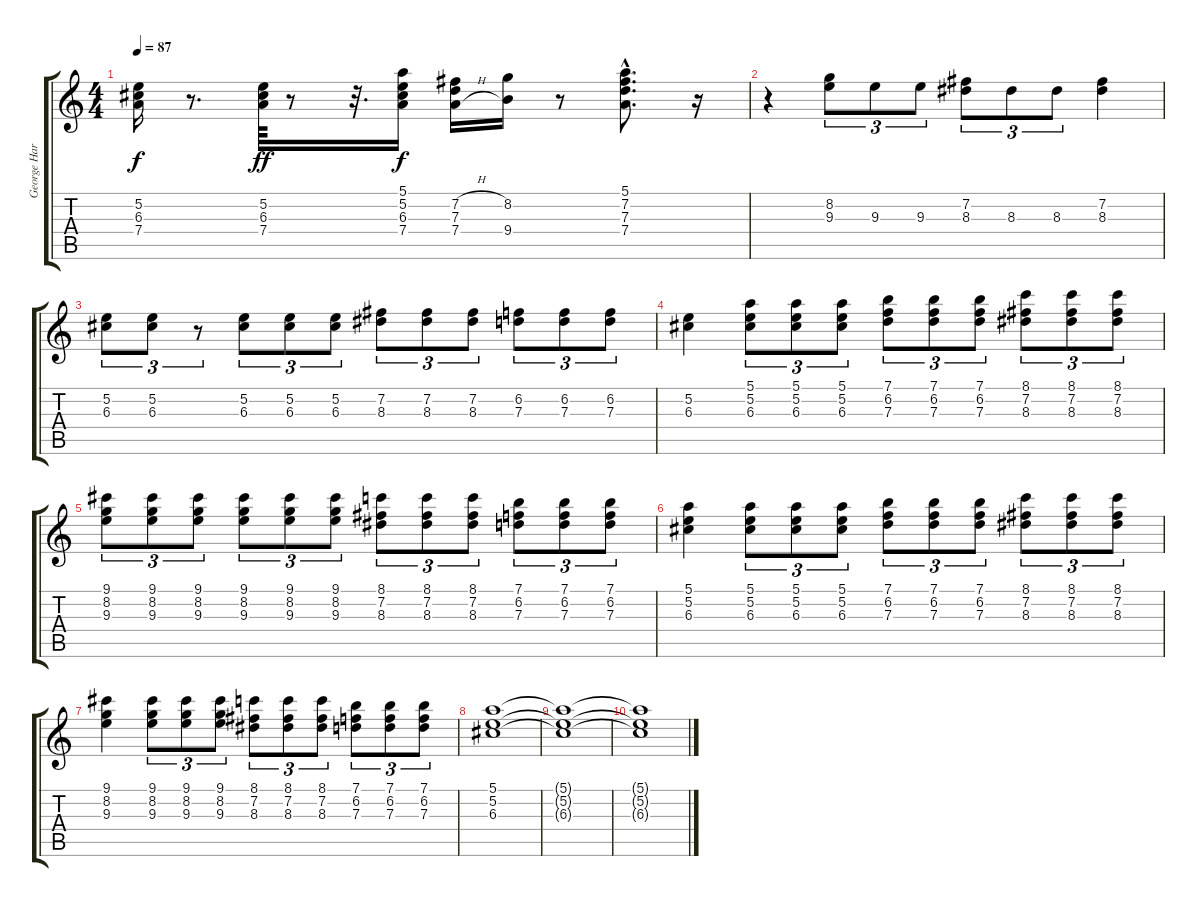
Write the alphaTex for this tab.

\track ("George Harrison (Guitare 1)" "George Har") {instrument distortionguitar}
\staff {score tabs}
\tuning (E4 B3 G3 D3 A2 E2) {hide}
\ts (4 4)
\tempo 87
\clef g2
\ks c
(5.2 6.3 7.4).16{dy f} r.8{d} (5.2 6.3 7.4).64{dy ff} r.8 r.32{d} (5.1 5.2 6.3 7.4).16{dy f} (7.2{h} 7.3 7.4{h}).16 (8.2 9.4).16 r.8 (5.1{hac} 7.2{hac} 7.3{hac} 7.4{hac}).8{d} r.16 |
r.4 (8.2 9.3).8{tu (3 2)} 9.3.8{tu (3 2)} 9.3.8{tu (3 2)} (7.2 8.3).8{tu (3 2)} 8.3.8{tu (3 2)} 8.3.8{tu (3 2)} (7.2 8.3).4 |
(5.2 6.3).8{tu (3 2)} (5.2 6.3).8{tu (3 2)} r.8{tu (3 2)} (5.2 6.3).8{tu (3 2)} (5.2 6.3).8{tu (3 2)} (5.2 6.3).8{tu (3 2)} (7.2 8.3).8{tu (3 2)} (7.2 8.3).8{tu (3 2)} (7.2 8.3).8{tu (3 2)} (6.2 7.3).8{tu (3 2)} (6.2 7.3).8{tu (3 2)} (6.2 7.3).8{tu (3 2)} |
(5.2 6.3).4 (5.1 5.2 6.3).8{tu (3 2)} (5.1 5.2 6.3).8{tu (3 2)} (5.1 5.2 6.3).8{tu (3 2)} (7.1 6.2 7.3).8{tu (3 2)} (7.1 6.2 7.3).8{tu (3 2)} (7.1 6.2 7.3).8{tu (3 2)} (8.1 7.2 8.3).8{tu (3 2)} (8.1 7.2 8.3).8{tu (3 2)} (8.1 7.2 8.3).8{tu (3 2)} |
(9.1 8.2 9.3).8{tu (3 2)} (9.1 8.2 9.3).8{tu (3 2)} (9.1 8.2 9.3).8{tu (3 2)} (9.1 8.2 9.3).8{tu (3 2)} (9.1 8.2 9.3).8{tu (3 2)} (9.1 8.2 9.3).8{tu (3 2)} (8.1 7.2 8.3).8{tu (3 2)} (8.1 7.2 8.3).8{tu (3 2)} (8.1 7.2 8.3).8{tu (3 2)} (7.1 6.2 7.3).8{tu (3 2)} (7.1 6.2 7.3).8{tu (3 2)} (7.1 6.2 7.3).8{tu (3 2)} |
(5.1 5.2 6.3).4 (5.1 5.2 6.3).8{tu (3 2)} (5.1 5.2 6.3).8{tu (3 2)} (5.1 5.2 6.3).8{tu (3 2)} (7.1 6.2 7.3).8{tu (3 2)} (7.1 6.2 7.3).8{tu (3 2)} (7.1 6.2 7.3).8{tu (3 2)} (8.1 7.2 8.3).8{tu (3 2)} (8.1 7.2 8.3).8{tu (3 2)} (8.1 7.2 8.3).8{tu (3 2)} |
(9.1 8.2 9.3).4 (9.1 8.2 9.3).8{tu (3 2)} (9.1 8.2 9.3).8{tu (3 2)} (9.1 8.2 9.3).8{tu (3 2)} (8.1 7.2 8.3).8{tu (3 2)} (8.1 7.2 8.3).8{tu (3 2)} (8.1 7.2 8.3).8{tu (3 2)} (7.1 6.2 7.3).8{tu (3 2)} (7.1 6.2 7.3).8{tu (3 2)} (7.1 6.2 7.3).8{tu (3 2)} |
(5.1 5.2 6.3).1 |
(5.1{t} 5.2{t} 6.3{t}).1{volume 0} |
(5.1{t} 5.2{t} 6.3{t}).1
